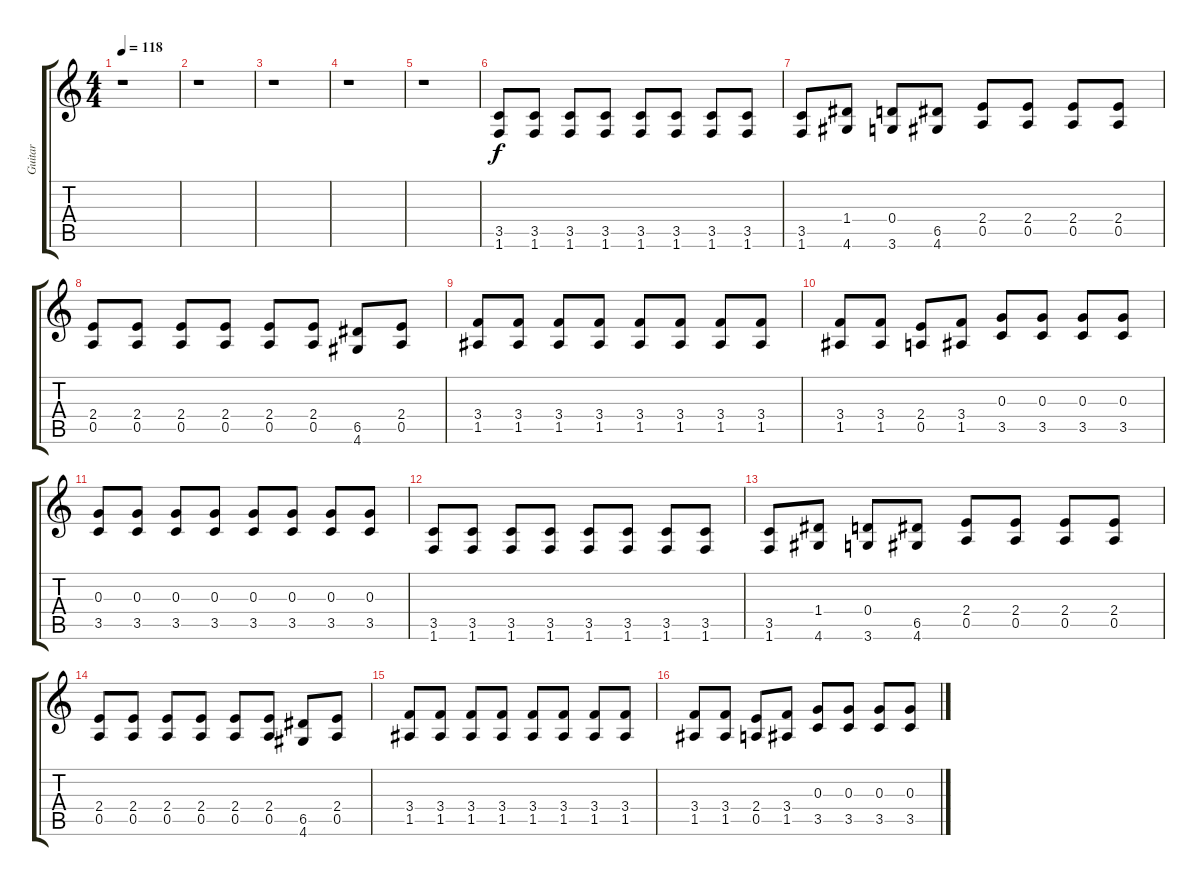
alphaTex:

\track ("Guitar" "Guitar") {instrument distortionguitar}
\staff {score tabs}
\tuning (E4 B3 G3 D3 A2 E2) {hide}
\ts (4 4)
\tempo 118
\clef g2
\ks c
r.1{dy f} |
r.1 |
r.1 |
r.1 |
r.1 |
(3.5 1.6).8 (3.5 1.6).8 (3.5 1.6).8 (3.5 1.6).8 (3.5 1.6).8 (3.5 1.6).8 (3.5 1.6).8 (3.5 1.6).8 |
(3.5 1.6).8 (1.4 4.6).8 (0.4 3.6).8 (6.5 4.6).8 (2.4 0.5).8 (2.4 0.5).8 (2.4 0.5).8 (2.4 0.5).8 |
(2.4 0.5).8 (2.4 0.5).8 (2.4 0.5).8 (2.4 0.5).8 (2.4 0.5).8 (2.4 0.5).8 (6.5 4.6).8 (2.4 0.5).8 |
(3.4 1.5).8 (3.4 1.5).8 (3.4 1.5).8 (3.4 1.5).8 (3.4 1.5).8 (3.4 1.5).8 (3.4 1.5).8 (3.4 1.5).8 |
(3.4 1.5).8 (3.4 1.5).8 (2.4 0.5).8 (3.4 1.5).8 (0.3 3.5).8 (0.3 3.5).8 (0.3 3.5).8 (0.3 3.5).8 |
(0.3 3.5).8 (0.3 3.5).8 (0.3 3.5).8 (0.3 3.5).8 (0.3 3.5).8 (0.3 3.5).8 (0.3 3.5).8 (0.3 3.5).8 |
(3.5 1.6).8 (3.5 1.6).8 (3.5 1.6).8 (3.5 1.6).8 (3.5 1.6).8 (3.5 1.6).8 (3.5 1.6).8 (3.5 1.6).8 |
(3.5 1.6).8 (1.4 4.6).8 (0.4 3.6).8 (6.5 4.6).8 (2.4 0.5).8 (2.4 0.5).8 (2.4 0.5).8 (2.4 0.5).8 |
(2.4 0.5).8 (2.4 0.5).8 (2.4 0.5).8 (2.4 0.5).8 (2.4 0.5).8 (2.4 0.5).8 (6.5 4.6).8 (2.4 0.5).8 |
(3.4 1.5).8 (3.4 1.5).8 (3.4 1.5).8 (3.4 1.5).8 (3.4 1.5).8 (3.4 1.5).8 (3.4 1.5).8 (3.4 1.5).8 |
(3.4 1.5).8 (3.4 1.5).8 (2.4 0.5).8 (3.4 1.5).8 (0.3 3.5).8 (0.3 3.5).8 (0.3 3.5).8 (0.3 3.5).8
